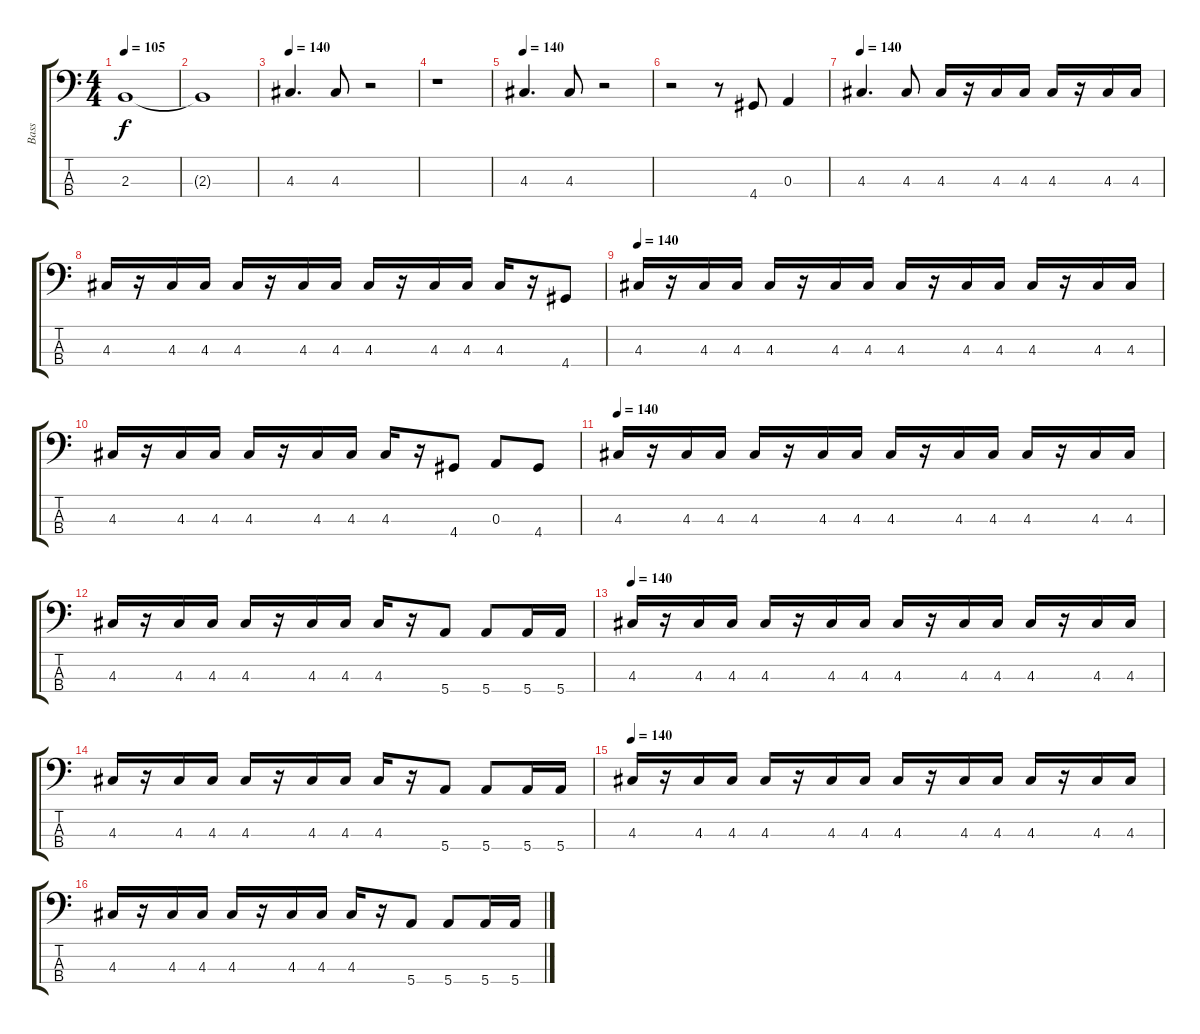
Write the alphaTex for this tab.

\track ("Bass" "Bass") {instrument electricbassfinger}
\staff {score tabs}
\tuning (G2 D2 A1 E1) {hide}
\ts (4 4)
\tempo 105
\clef f4
\ks c
2.3.1{dy f} |
2.3{t}.1 |
\tempo 140
4.3.4{d} 4.3.8 r.2 |
r.1 |
\tempo 140
4.3.4{d} 4.3.8 r.2 |
r.2 r.8 4.4.8 0.3.4 |
\tempo 140
4.3.4{d} 4.3.8 4.3.16 r.16 4.3.16 4.3.16 4.3.16 r.16 4.3.16 4.3.16 |
4.3.16 r.16 4.3.16 4.3.16 4.3.16 r.16 4.3.16 4.3.16 4.3.16 r.16 4.3.16 4.3.16 4.3.16 r.16 4.4.8 |
\tempo 140
4.3.16 r.16 4.3.16 4.3.16 4.3.16 r.16 4.3.16 4.3.16 4.3.16 r.16 4.3.16 4.3.16 4.3.16 r.16 4.3.16 4.3.16 |
4.3.16 r.16 4.3.16 4.3.16 4.3.16 r.16 4.3.16 4.3.16 4.3.16 r.16 4.4.8 0.3.8 4.4.8 |
\tempo 140
4.3.16 r.16 4.3.16 4.3.16 4.3.16 r.16 4.3.16 4.3.16 4.3.16 r.16 4.3.16 4.3.16 4.3.16 r.16 4.3.16 4.3.16 |
4.3.16 r.16 4.3.16 4.3.16 4.3.16 r.16 4.3.16 4.3.16 4.3.16 r.16 5.4.8 5.4.8 5.4.16 5.4.16 |
\tempo 140
4.3.16 r.16 4.3.16 4.3.16 4.3.16 r.16 4.3.16 4.3.16 4.3.16 r.16 4.3.16 4.3.16 4.3.16 r.16 4.3.16 4.3.16 |
4.3.16 r.16 4.3.16 4.3.16 4.3.16 r.16 4.3.16 4.3.16 4.3.16 r.16 5.4.8 5.4.8 5.4.16 5.4.16 |
\tempo 140
4.3.16 r.16 4.3.16 4.3.16 4.3.16 r.16 4.3.16 4.3.16 4.3.16 r.16 4.3.16 4.3.16 4.3.16 r.16 4.3.16 4.3.16 |
4.3.16 r.16 4.3.16 4.3.16 4.3.16 r.16 4.3.16 4.3.16 4.3.16 r.16 5.4.8 5.4.8 5.4.16 5.4.16
